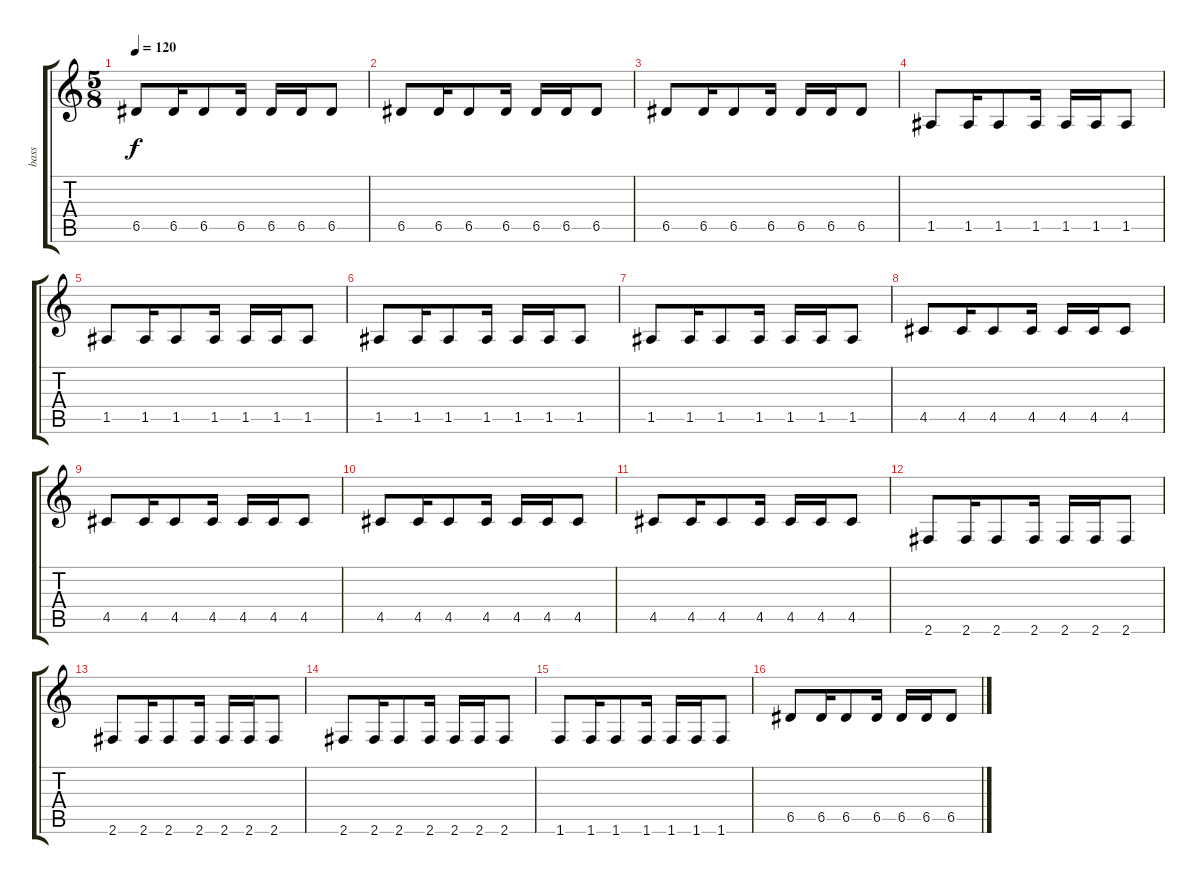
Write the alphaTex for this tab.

\track ("bass" "bass") {instrument electricbassfinger}
\staff {score tabs}
\tuning (E4 B3 G3 D3 A2 E2) {hide}
\ts (5 8)
\tempo 120
\clef g2
\ks c
6.5.8{dy f} 6.5.16 6.5.8 6.5.16 6.5.16 6.5.16 6.5.8 |
6.5.8 6.5.16 6.5.8 6.5.16 6.5.16 6.5.16 6.5.8 |
6.5.8 6.5.16 6.5.8 6.5.16 6.5.16 6.5.16 6.5.8 |
1.5.8 1.5.16 1.5.8 1.5.16 1.5.16 1.5.16 1.5.8 |
1.5.8 1.5.16 1.5.8 1.5.16 1.5.16 1.5.16 1.5.8 |
1.5.8 1.5.16 1.5.8 1.5.16 1.5.16 1.5.16 1.5.8 |
1.5.8 1.5.16 1.5.8 1.5.16 1.5.16 1.5.16 1.5.8 |
4.5.8 4.5.16 4.5.8 4.5.16 4.5.16 4.5.16 4.5.8 |
4.5.8 4.5.16 4.5.8 4.5.16 4.5.16 4.5.16 4.5.8 |
4.5.8 4.5.16 4.5.8 4.5.16 4.5.16 4.5.16 4.5.8 |
4.5.8 4.5.16 4.5.8 4.5.16 4.5.16 4.5.16 4.5.8 |
2.6.8 2.6.16 2.6.8 2.6.16 2.6.16 2.6.16 2.6.8 |
2.6.8 2.6.16 2.6.8 2.6.16 2.6.16 2.6.16 2.6.8 |
2.6.8 2.6.16 2.6.8 2.6.16 2.6.16 2.6.16 2.6.8 |
1.6.8 1.6.16 1.6.8 1.6.16 1.6.16 1.6.16 1.6.8 |
6.5.8 6.5.16 6.5.8 6.5.16 6.5.16 6.5.16 6.5.8
